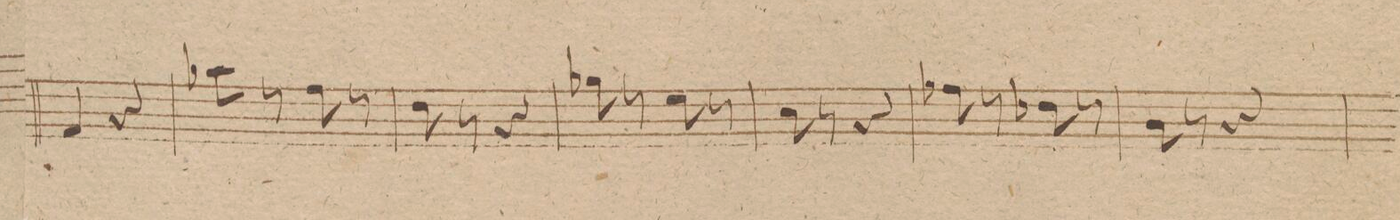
**kern	**dynam
*I"Viola.	*
*clefC3	*
*k[f#]	*
*M2/4	*
4G/	.
4r	.
=128	=128
8b-X\	.
8r	.
8g\	.
8r	.
=129	=129
8e\	.
8r	.
4r	.
=130	=130
8a-X\	.
8r	.
8f\	.
8r	.
=131	=131
8d\	.
8r	.
4r	.
=132	=132
8g-X\	.
8r	.
8e-X\	.
8r	.
=133	=133
8c\	.
8r	.
4r	.
=134	=134
*-	*-
